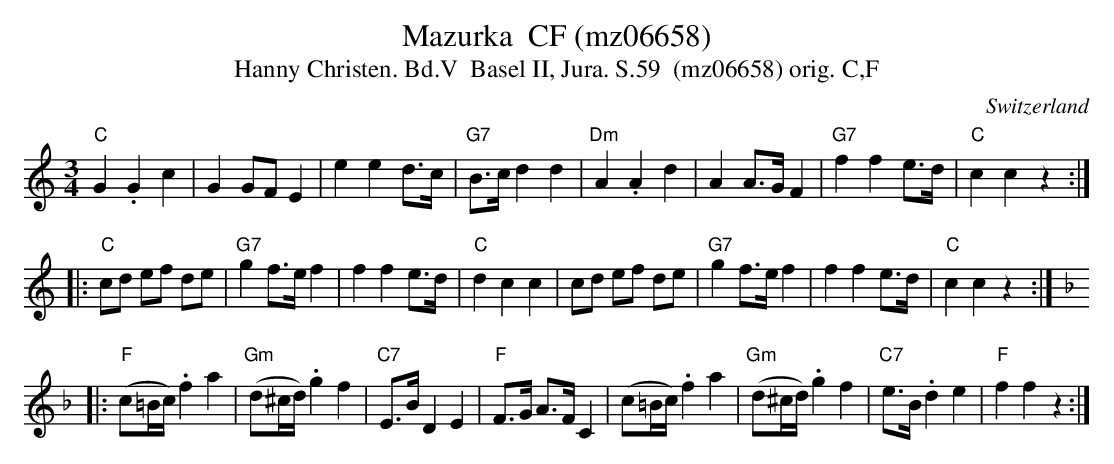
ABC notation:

X:1
T: Mazurka  CF (mz06658)
T:Hanny Christen. Bd.V  Basel II, Jura. S.59  (mz06658) orig. C,F
M:3/4
L:1/8
O:Switzerland
K:C major
"C"G2.G2c2 | G2GFE2 | e2e2d>c | "G7"B>cd2d2 | "Dm"A2.A2d2 | A2A>GF2 | "G7"f2f2e>d | "C"c2c2z2 ::
"C"cd ef de | "G7"g2f>ef2 | f2f2e>d | "C"d2c2c2 | cd ef de | "G7"g2f>ef2 | f2f2e>d | "C"c2c2z2 :: [K:F]
("F"c=B/c/).f2a2 | ("Gm"d^c/d/) .g2f2 |  "C7"E>B D2E2 | "F"F>G A>FC2 | (c=B/c/).f2a2 | ("Gm"d^c/d/) .g2f2 | "C7"e>B.d2e2 | "F"f2f2z2 :|
